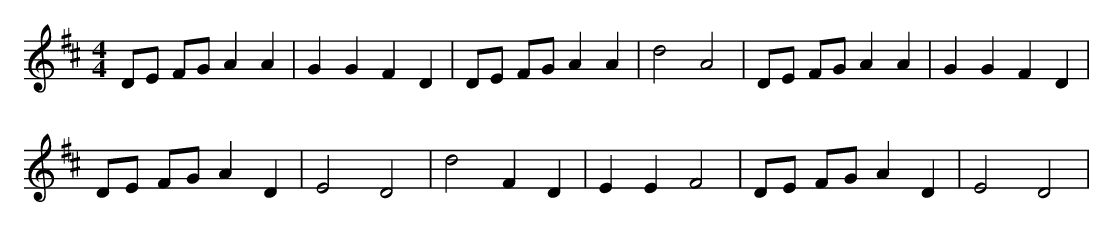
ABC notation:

X:1
M:4/4
K:D
DE FG A2 A2|G2 G2 F2 D2|DE FG A2 A2|d4 A4|DE FG A2 A2|G2 G2 F2 D2|
DE FG A2 D2|E4 D4|d4 F2 D2|E2 E2 F4|DE FG A2 D2|E4 D4|
